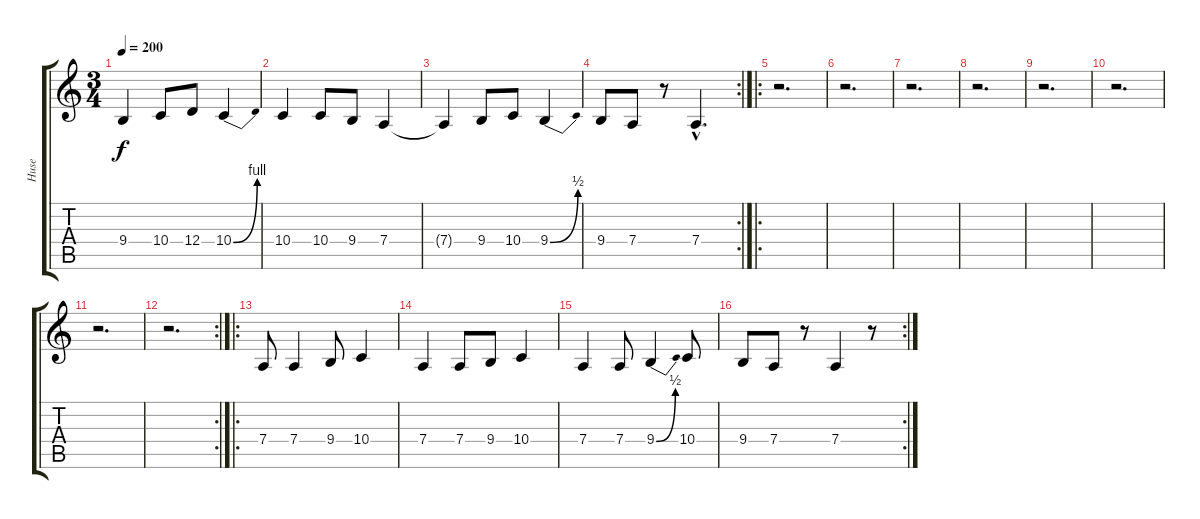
\track ("Huse" "Huse") {instrument lead1square}
\staff {score tabs}
\tuning (E4 B3 G3 D3 A2 E2) {hide}
\ts (3 4)
\tempo 200
\clef g2
\ks c
9.4{t}.4{dy f} 10.4.8 12.4.8 10.4{be (bend 0 0 60 4)}.4 |
10.4.4 10.4.8 9.4.8 7.4.4 |
7.4{t}.4 9.4.8 10.4.8 9.4{be (bend 0 0 60 2)}.4 |
\rc 2
9.4.8 7.4.8 r.8 7.4{hac}.4{d} |
\ro
r.2{d} |
r.2{d} |
r.2{d} |
r.2{d} |
r.2{d} |
r.2{d} |
r.2{d} |
\rc 2
r.2{d} |
\ro
7.4.8 7.4.4 9.4.8 10.4.4 |
7.4.4 7.4.8 9.4.8 10.4.4 |
7.4.4 7.4.8 9.4{be (bend 0 0 60 2)}.4 10.4.8 |
\rc 2
9.4.8 7.4.8 r.8 7.4.4 r.8
